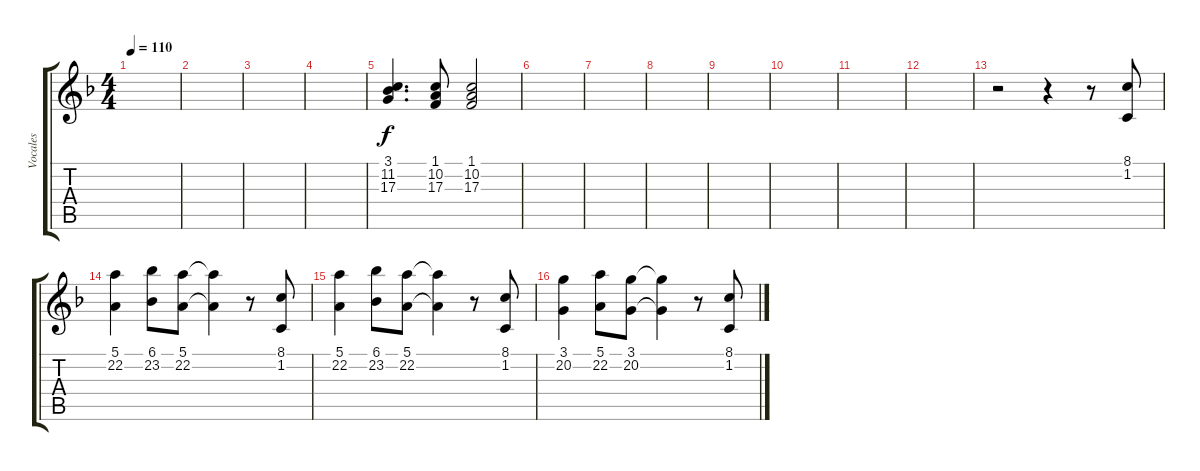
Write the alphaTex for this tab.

\track ("Vocales" "Vocales") {instrument pad4choir}
\staff {score tabs}
\tuning (E4 B3 G3 D3 A2 E2) {hide}
\ts (4 4)
\tempo 110
\clef g2
\ks f
|
|
|
|
(3.1 11.2 17.3).4{d} (1.1 10.2 17.3).8 (1.1 10.2 17.3).2 |
|
|
|
|
|
|
|
r.2 r.4 r.8 (8.1 1.2).8 |
(5.1 22.2).4 (6.1 23.2).8 (5.1 22.2).8 (5.1{t} 22.2{t}).4 r.8 (8.1 1.2).8 |
(5.1 22.2).4 (6.1 23.2).8 (5.1 22.2).8 (5.1{t} 22.2{t}).4 r.8 (8.1 1.2).8 |
(3.1 20.2).4 (5.1 22.2).8 (3.1 20.2).8 (3.1{t} 20.2{t}).4 r.8 (8.1 1.2).8
